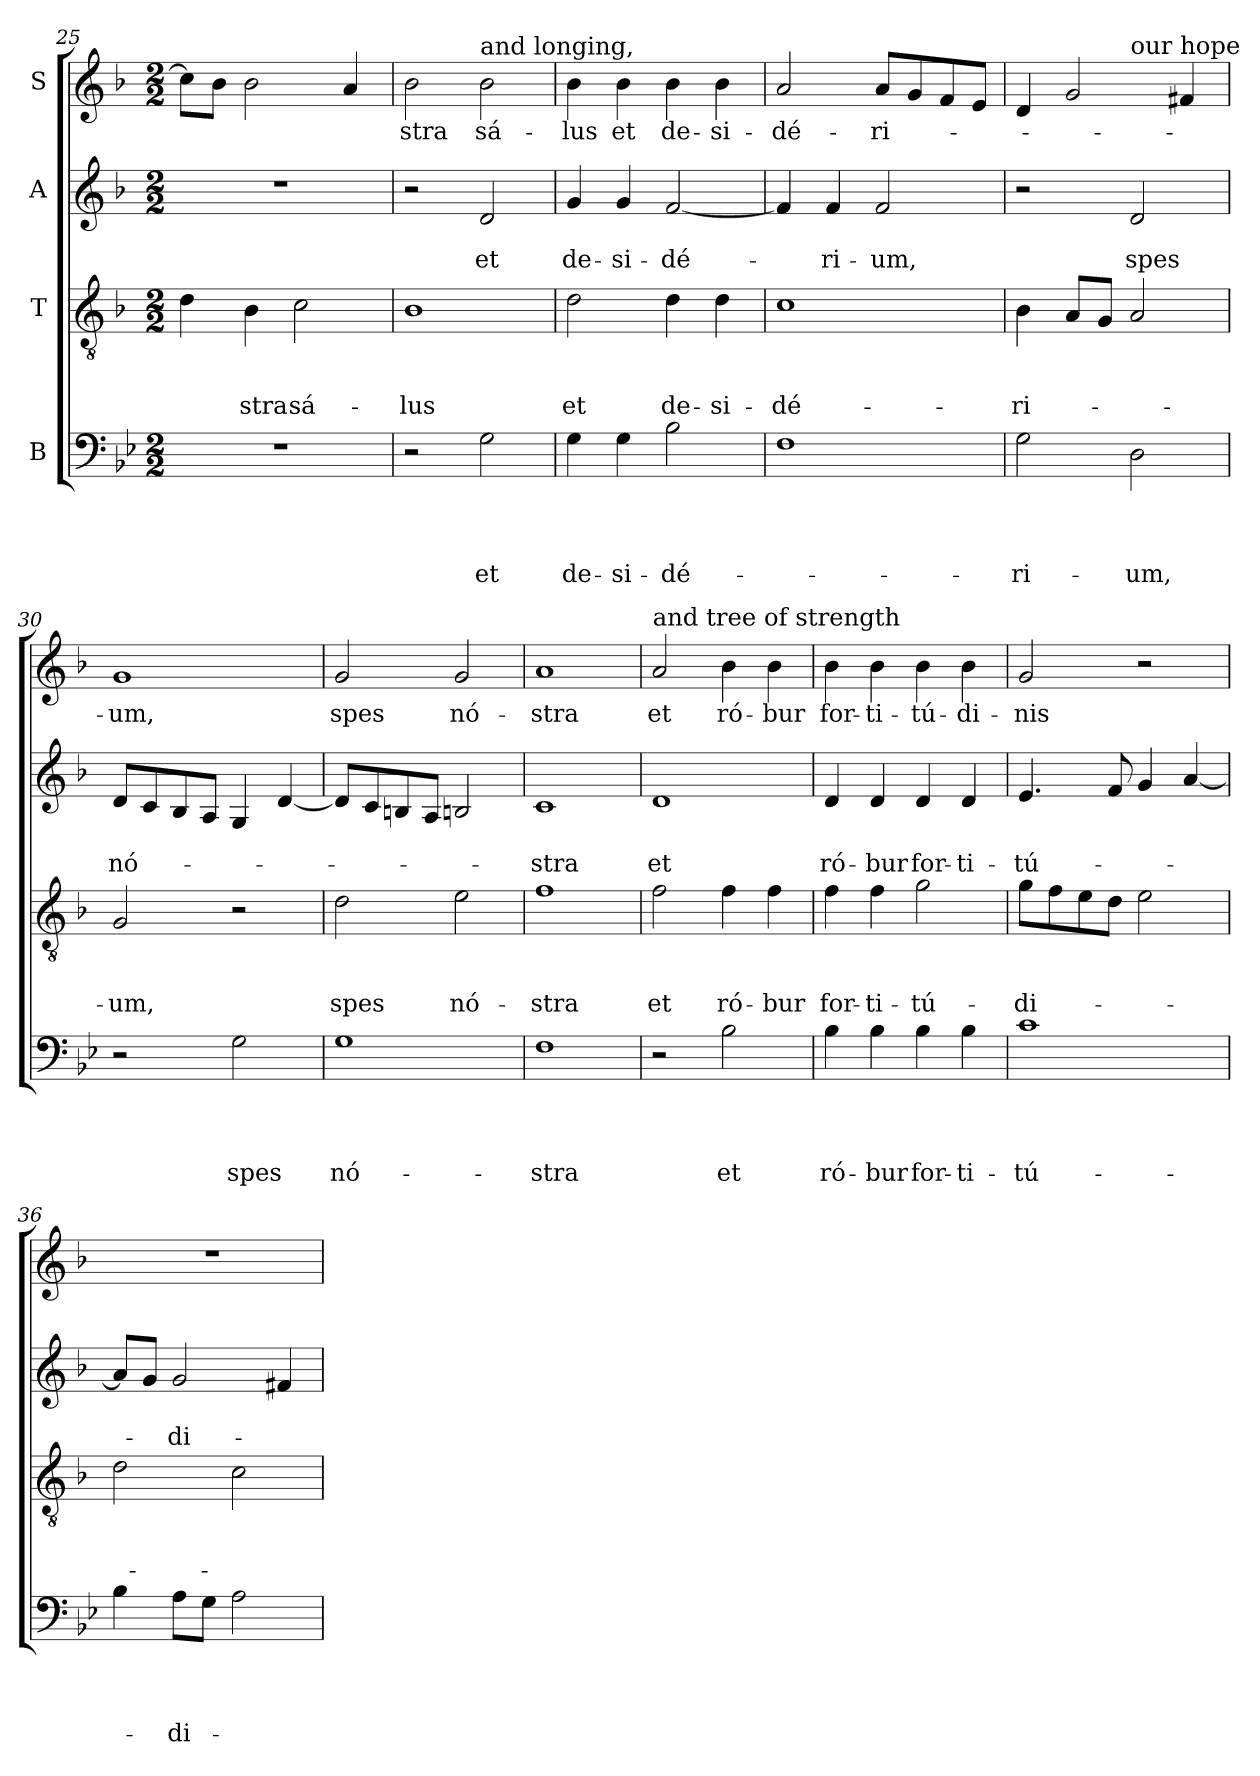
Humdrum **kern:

**kern	**text	**text	**text	**text	**kern	**text	**text	**text	**kern	**text	**text	**kern	**text
*part4	*part4	*part4	*part4	*part4	*part3	*part3	*part3	*part3	*part2	*part2	*part2	*part1	*part1
*staff4	*staff4	*staff4	*staff4	*staff4	*staff3	*staff3	*staff3	*staff3	*staff2	*staff2	*staff2	*staff1	*staff1
*I"B	*	*	*	*	*I"T	*	*	*	*I"A	*	*	*I"S	*
*clefF4	*	*	*	*	*clefGv2	*	*	*	*clefG2	*	*	*clefG2	*
*k[b-e-]	*	*	*	*	*k[b-]	*	*	*	*k[b-]	*	*	*k[b-]	*
*B-:	*	*	*	*	*F:	*	*	*	*F:	*	*	*F:	*
*M2/2	*	*	*	*	*M2/2	*	*	*	*M2/2	*	*	*M2/2	*
=25	=25	=25	=25	=25	=25	=25	=25	=25	=25	=25	=25	=25	=25
1r	.	.	.	.	4d\	.	.	.	1r	.	.	8cc\L]	.
.	.	.	.	.	.	.	.	.	.	.	.	8b-\J	.
!	!	!	!	!	!	!	!	!LO:LY:b	!	!	!	!	!
.	.	.	.	.	4B-\	.	.	-stra	.	.	.	2b-\	.
!	!	!	!	!	!	!	!	!LO:LY:b	!	!	!	!	!
.	.	.	.	.	2c\	.	.	sá-	.	.	.	.	.
.	.	.	.	.	.	.	.	.	.	.	.	4a/	.
!!LO:PB:g=z
=26	=26	=26	=26	=26	=26	=26	=26	=26	=26	=26	=26	=26	=26
!	!	!	!	!	!	!	!	!LO:LY:b	!	!	!	!	!LO:LY:b
2r	.	.	.	.	1B-	.	.	-lus	2r	.	.	2b-\	-stra
!	!	!	!	!	!	!	!	!	!	!	!	!LO:TX:a:t=and longing,	!
!	!	!	!	!LO:LY:b	!	!	!	!	!	!	!LO:LY:b	!	!LO:LY:b
2G\	.	.	.	et	.	.	.	.	2d/	.	et	2b-\	sá-
=27	=27	=27	=27	=27	=27	=27	=27	=27	=27	=27	=27	=27	=27
!	!	!	!	!LO:LY:b	!	!	!	!LO:LY:b	!	!	!LO:LY:b	!	!LO:LY:b
4G\	.	.	.	de-	2d\	.	.	et	4g/	.	de-	4b-\	-lus
!	!	!	!	!LO:LY:b	!	!	!	!	!	!	!LO:LY:b	!	!LO:LY:b
4G\	.	.	.	-si-	.	.	.	.	4g/	.	-si-	4b-\	et
!	!	!	!	!LO:LY:b	!	!	!	!LO:LY:b	!	!	!LO:LY:b	!	!LO:LY:b
2B-\	.	.	.	-dé-	4d\	.	.	de-	[2f/	.	-dé-	4b-\	de-
!	!	!	!	!	!	!	!	!LO:LY:b	!	!	!	!	!LO:LY:b
.	.	.	.	.	4d\	.	.	-si-	.	.	.	4b-\	-si-
=28	=28	=28	=28	=28	=28	=28	=28	=28	=28	=28	=28	=28	=28
!	!	!	!	!	!	!	!	!LO:LY:b	!	!	!	!	!LO:LY:b
1F	.	.	.	.	1c	.	.	-dé-	4f/]	.	.	2a/	-dé-
!	!	!	!	!	!	!	!	!	!	!	!LO:LY:b	!	!
.	.	.	.	.	.	.	.	.	4f/	.	-ri-	.	.
!	!	!	!	!	!	!	!	!	!	!	!LO:LY:b	!	!LO:LY:b
.	.	.	.	.	.	.	.	.	2f/	.	-um,	8a/L	-ri-
.	.	.	.	.	.	.	.	.	.	.	.	8g/	.
.	.	.	.	.	.	.	.	.	.	.	.	8f/	.
.	.	.	.	.	.	.	.	.	.	.	.	8e/J	.
=29	=29	=29	=29	=29	=29	=29	=29	=29	=29	=29	=29	=29	=29
!	!	!	!	!LO:LY:b	!	!	!	!LO:LY:b	!	!	!	!	!
*	*	*	*	*	*	*	*	*	*	*	*	*^	*
2G\	.	.	.	-ri-	4B-\	.	.	-ri-	2r	.	.	4d/	2ryy	.
.	.	.	.	.	8A/L	.	.	.	.	.	.	2g/	.	.
.	.	.	.	.	8G/J	.	.	.	.	.	.	.	.	.
!	!	!	!	!	!	!	!	!	!	!	!	!	!LO:TX:a:t=our hope	!
!	!	!	!	!LO:LY:b	!	!	!	!	!	!	!LO:LY:b	!	!	!
2D\	.	.	.	-um,	2A/	.	.	.	2d/	.	spes	.	2ryy	.
.	.	.	.	.	.	.	.	.	.	.	.	4f#i/	.	.
=30	=30	=30	=30	=30	=30	=30	=30	=30	=30	=30	=30	=30	=30	=30
!	!	!	!	!	!	!	!	!LO:LY:b	!	!	!LO:LY:b	!	!	!LO:LY:b
*	*	*	*	*	*	*	*	*	*	*	*	*v	*v	*
2r	.	.	.	.	2G/	.	.	-um,	8d/L	.	nó-	1g	-um,
.	.	.	.	.	.	.	.	.	8c/	.	.	.	.
.	.	.	.	.	.	.	.	.	8B-/	.	.	.	.
.	.	.	.	.	.	.	.	.	8A/J	.	.	.	.
!	!	!	!	!LO:LY:b	!	!	!	!	!	!	!	!	!
2G\	.	.	.	spes	2r	.	.	.	4G/	.	.	.	.
.	.	.	.	.	.	.	.	.	[4d/	.	.	.	.
!!LO:LB:g=z
=31	=31	=31	=31	=31	=31	=31	=31	=31	=31	=31	=31	=31	=31
!	!	!	!	!LO:LY:b	!	!	!	!LO:LY:b	!	!	!	!	!LO:LY:b
1G	.	.	.	nó-	2d\	.	.	spes	8d/L]	.	.	2g/	spes
.	.	.	.	.	.	.	.	.	8c/	.	.	.	.
.	.	.	.	.	.	.	.	.	8Bni/	.	.	.	.
.	.	.	.	.	.	.	.	.	8A/J	.	.	.	.
!	!	!	!	!	!	!	!	!LO:LY:b	!	!	!	!	!LO:LY:b
.	.	.	.	.	2e\	.	.	nó-	2Bni/	.	.	2g/	nó-
=32	=32	=32	=32	=32	=32	=32	=32	=32	=32	=32	=32	=32	=32
!	!	!	!	!LO:LY:b	!	!	!	!LO:LY:b	!	!	!LO:LY:b	!	!LO:LY:b
1F	.	.	.	-stra	1f	.	.	-stra	1c	.	-stra	1a	-stra
=33	=33	=33	=33	=33	=33	=33	=33	=33	=33	=33	=33	=33	=33
!	!	!	!	!	!	!	!	!	!	!	!	!LO:TX:a:t=and tree of strength	!
!	!	!	!	!	!	!	!	!LO:LY:b	!	!	!LO:LY:b	!	!LO:LY:b
2r	.	.	.	.	2f\	.	.	et	1d	.	et	2a/	et
!	!	!	!	!LO:LY:b	!	!	!	!LO:LY:b	!	!	!	!	!LO:LY:b
2B-\	.	.	.	et	4f\	.	.	ró-	.	.	.	4b-\	ró-
!	!	!	!	!	!	!	!	!LO:LY:b	!	!	!	!	!LO:LY:b
.	.	.	.	.	4f\	.	.	-bur	.	.	.	4b-\	-bur
=34	=34	=34	=34	=34	=34	=34	=34	=34	=34	=34	=34	=34	=34
!	!	!	!	!LO:LY:b	!	!	!	!LO:LY:b	!	!	!LO:LY:b	!	!LO:LY:b
4B-\	.	.	.	ró-	4f\	.	.	for-	4d/	.	ró-	4b-\	for-
!	!	!	!	!LO:LY:b	!	!	!	!LO:LY:b	!	!	!LO:LY:b	!	!LO:LY:b
4B-\	.	.	.	-bur	4f\	.	.	-ti-	4d/	.	-bur	4b-\	-ti-
!	!	!	!	!LO:LY:b	!	!	!	!LO:LY:b	!	!	!LO:LY:b	!	!LO:LY:b
4B-\	.	.	.	for-	2g\	.	.	-tú-	4d/	.	for-	4b-\	-tú-
!	!	!	!	!LO:LY:b	!	!	!	!	!	!	!LO:LY:b	!	!LO:LY:b
4B-\	.	.	.	-ti-	.	.	.	.	4d/	.	-ti-	4b-\	-di-
=35	=35	=35	=35	=35	=35	=35	=35	=35	=35	=35	=35	=35	=35
!	!	!	!	!LO:LY:b	!	!	!	!LO:LY:b	!	!	!LO:LY:b	!	!LO:LY:b
1c	.	.	.	-tú-	8g\L	.	.	-di-	4.e/	.	-tú-	2g/	-nis
.	.	.	.	.	8f\	.	.	.	.	.	.	.	.
.	.	.	.	.	8e\	.	.	.	.	.	.	.	.
.	.	.	.	.	8d\J	.	.	.	8f/	.	.	.	.
.	.	.	.	.	2e\	.	.	.	4g/	.	.	2r	.
.	.	.	.	.	.	.	.	.	[4a/	.	.	.	.
=36	=36	=36	=36	=36	=36	=36	=36	=36	=36	=36	=36	=36	=36
4B-\	.	.	.	.	2d\	.	.	.	8a/L]	.	.	1r	.
.	.	.	.	.	.	.	.	.	8g/J	.	.	.	.
!	!	!	!	!LO:LY:b	!	!	!	!	!	!	!LO:LY:b	!	!
8A\L	.	.	.	-di-	.	.	.	.	2g/	.	-di-	.	.
8G\J	.	.	.	.	.	.	.	.	.	.	.	.	.
2A\	.	.	.	.	2c\	.	.	.	.	.	.	.	.
.	.	.	.	.	.	.	.	.	4f#i/	.	.	.	.
=	=	=	=	=	=	=	=	=	=	=	=	=	=
*-	*-	*-	*-	*-	*-	*-	*-	*-	*-	*-	*-	*-	*-
